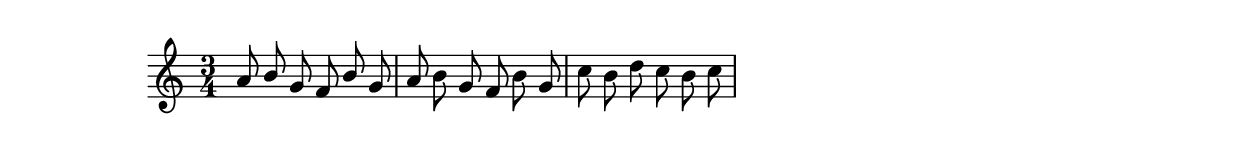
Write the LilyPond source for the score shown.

%% DO NOT EDIT this file manually; it was automatically
%% generated from the LilyPond Snippet Repository
%% (http://lsr.di.unimi.it).
%%
%% Make any changes in the LSR itself, or in
%% `Documentation/snippets/new/`, then run
%% `scripts/auxiliar/makelsr.pl`.
%%
%% This file is in the public domain.

\version "2.24.0"

\header {
  lsrtags = "contexts-and-engravers, pitches"

  texidoc = "
LilyPond can alter the stem direction of the middle note on a staff so
that it follows the melody, by adding the @code{Melody_engraver} to the
@code{Voice} context.

The context property @code{suspendMelodyDecisions} may be used to turn
off this behavior locally.
"

  doctitle = "Automatically changing the stem direction of the middle note based on the melody"
} % begin verbatim


\relative c'' {
  \time 3/4
  a8 b g f b g |
  \set suspendMelodyDecisions = ##t
  a  b g f b g |
  \unset suspendMelodyDecisions
  c  b d c b c |
}

\layout {
  \context {
    \Voice
    \consists "Melody_engraver"
    \autoBeamOff
  }
}
